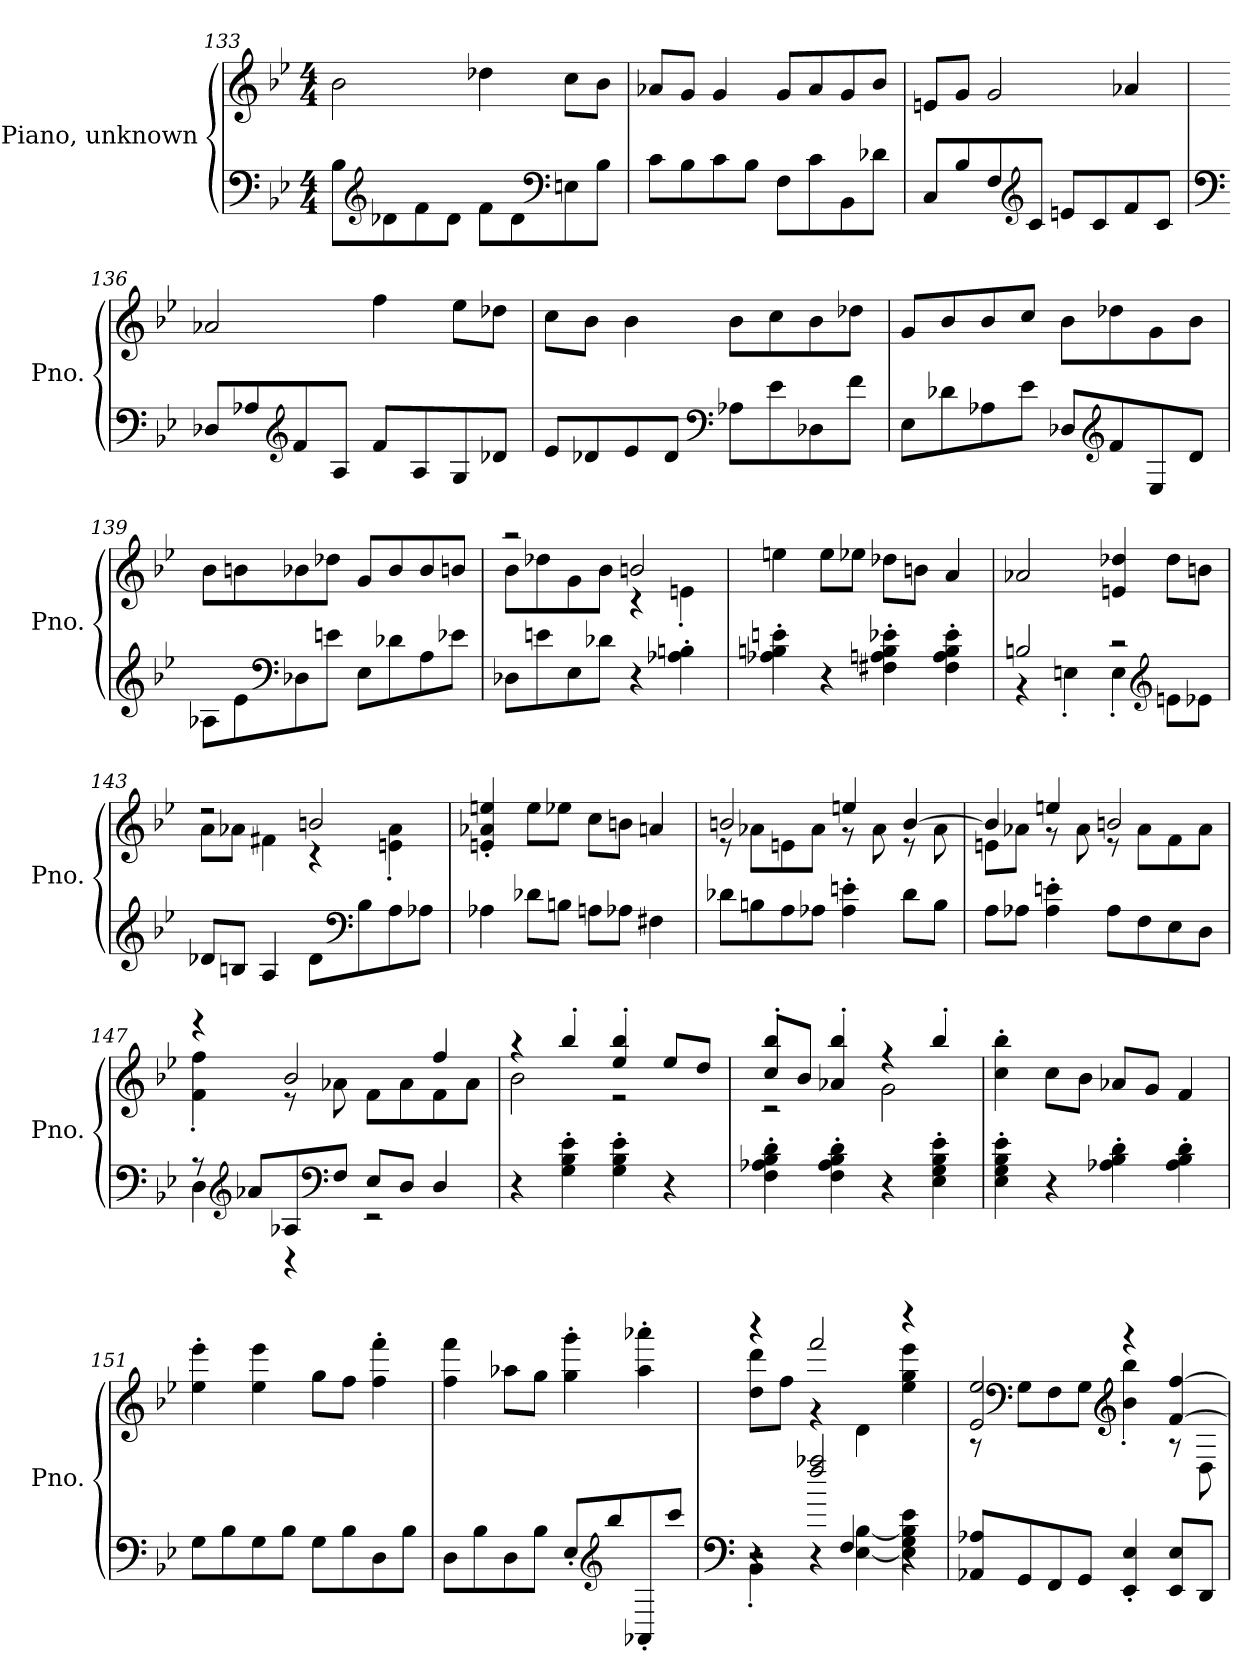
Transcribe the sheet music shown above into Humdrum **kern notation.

**kern	**kern
*part1	*part1
*staff2	*staff1
*I"Piano, unknown	*
*I'Pno.	*
!!LO:PB:g=z
*clefF4	*clefG2
*k[b-e-]	*k[b-e-]
*M4/4	*M4/4
=133	=133
8B-\L	2b-\
*clefG2	*
8d-X\	.
8f\	.
8d-\J	.
8f\L	4dd-X\
8d-\	.
*clefF4	*
8En\	8cc\L
8B-\J	8b-\J
=134	=134
8c\L	8a-X/L
8B-\	8g/J
8c\	4g/
8B-\J	.
8F\L	8g/L
8c\	8a-/
8BB-\	8g/
8d-X\J	8b-/J
=135	=135
8C/L	8en/L
8B-/	8g/J
8F/	2g/
*clefG2	*
8c/J	.
8en/L	.
8c/	.
8f/	4a-X/
8c/J	.
!!LO:LB:g=z
=136	=136
*clefF4	*
8D-X/L	2a-X/
8A-X/	.
*clefG2	*
8f/	.
8A-/J	.
8f/L	4ff\
8A-/	.
8G/	8ee-\L
8d-X/J	8dd-X\J
=137	=137
8e-/L	8cc\L
8d-X/	8b-\J
8e-/	4b-\
8d-/J	.
*clefF4	*
8A-X\L	8b-\L
8e-\	8cc\
8D-X\	8b-\
8f\J	8dd-X\J
=138	=138
8E-\L	8g/L
8d-X\	8b-/
8A-X\	8b-/
8e-\J	8cc/J
8D-X/L	8b-\L
*clefG2	*
8f/	8dd-X\
8E-/	8g\
8d-/J	8b-\J
!!LO:LB:g=z
=139	=139
8A-X\L	8b-\L
8e-\	8bn\
*clefF4	*
8D-X\	8b-X\
8en\J	8dd-X\J
8E-\L	8g/L
8d-X\	8b-/
8A-\	8b-/
8e-X\J	8bn/J
=140	=140
*	*^
8D-X\L	2r	8b-\L
8en\	.	8dd-X\
8E-\	.	8g\
8d-X\J	.	8b-\J
4r	2bn/	4r
4A-X\' 4Bn\'	.	4en'\
*	*v	*v
=141	=141
4A-X\' 4Bn\' 4en\'	4een\
4r	8ee\L
.	8ee-X\J
4F#X\' 4An\' 4B\' 4e-X\'	8dd-X\L
.	8bn\J
4F#\' 4A\' 4B\' 4e-\'	4a/
!!LO:LB:g=z
=142	=142
*^	*
2Bn/	4r	2a-X/
.	4En'\	.
2r	4E'\	4en/ 4dd-X/
*clefG2	*	*
.	8en\L	8dd-\L
.	8e-X\J	8bn\J
*v	*v	*
=143	=143
*	*^
8d-X/L	2r	8a\L
8Bn/J	.	8a-X\J
4A/	.	4f#X\
8d-\L	2bn/	4r
*clefF4	*	*
8B\	.	.
8A\	.	4en\' 4a-\'
8A-X\J	.	.
*	*v	*v
=144	=144
4A-X\	4en/' 4a-X/' 4een/'
8d-X\L	8ee\L
8Bn\J	8ee-X\J
8An\L	8cc\L
8A-X\J	8bn\J
4F#X\	4an/
=145	=145
*	*^
8d-X\L	2bn/	8r
8Bn\	.	8a-X\L
8A\	.	8en\
8A-X\J	.	8a-\J
4A-\' 4en\'	4een/	8r
.	.	8a-\
8d-\L	[4b/	8r
8B\J	.	8a-\
!!LO:LB:g=z	!!
=146	=146	=146
8A\L	4b/]	8en\L
8A-X\J	.	8a-X\J
4A-\' 4en\'	4een/	8r
.	.	8a-\
8A-\L	2bn/	8r
8F\	.	8a-\L
8E-\	.	8f\
8D\J	.	8a-\J
=147	=147	=147
*^	*	*
8r	4D\	4r	4f\' 4ff\'
*clefG2	*	*	*
8a-X/L	.	.	.
8A-X/	4r	2b-/	8r
*clefF4	*	*	*
8F/J	.	.	8a-X\
8E-/L	2r	.	8f\L
8D/J	.	.	8a-\
4D/	.	4ff/	8f\
.	.	.	8a-\J
*v	*v	*	*
=148	=148	=148
4r	4r	2b-\
4G\' 4B-\' 4e-\'	4bb-'/	.
4G\' 4B-\' 4e-\'	4ee-/' 4bb-/'	2r
4r	8ee-/L	.
.	8dd/J	.
=149	=149	=149
4F\' 4A-X\' 4B-\' 4d\'	8cc/' 8bb-/'L	2r
.	8b-/J	.
4F\' 4A-\' 4B-\' 4d\'	4a-X/' 4bb-/'	.
4r	4r	2g\
4E-\' 4G\' 4B-\' 4e-\'	4bb-'/	.
*	*v	*v
!!LO:LB:g=z
=150	=150
4E-\' 4G\' 4B-\' 4e-\'	4cc\' 4bb-\'
4r	8cc\L
.	8b-\J
4A-X\' 4B-\' 4d\'	8a-X/L
.	8g/J
4A-\' 4B-\' 4d\'	4f/
=151	=151
8G\L	4ee-\' 4eee-\'
8B-\	.
8G\	4ee-\ 4eee-\
8B-\J	.
8G\L	8gg\L
8B-\	8ff\J
8D\	4ff\' 4fff\'
8B-\J	.
=152	=152
8D\L	4ff\ 4fff\
8B-\	.
8D\	8aa-X\L
8B-\J	8gg\J
8E-'/L	4gg\' 4ggg\'
*clefG2	*
8bb-/	.
8AA-X'/	4aa-\' 4aaa-X\'
8ccc/J	.
=153	=153
*clefF4	*
*^	*^
*	*^	*	*
4r	4BB-'\	2r	4r	8dd\ 8ddd\L
.	.	.	.	8ff\J
2ff/ 2aa-X/	4r	.	2fff/	4r
.	[4E-\ [4B-\	4F/	.	4d\
4r	4E-\] 4G\ 4B-\] 4e-\	4r	4r	4ee-\ 4gg\ 4eee-\
*v	*v	*v	*	*
!!LO:PB:g=z	!!
=154	=154	=154
8AA-X/ 8A-X/L	2e-/ 2ee-/	8r
*	*clefF4	*
8GG/	.	8G\L
8FF/	.	8F\
8GG/J	.	8G\J
*	*clefG2	*
4EE-/' 4E-/'	4r	4b-\' 4bb-\'
8EE-/ 8E-/L	[4f/ [4ff/	8r
8DD/J	.	8D\
*	*v	*v
=	=
*-	*-
